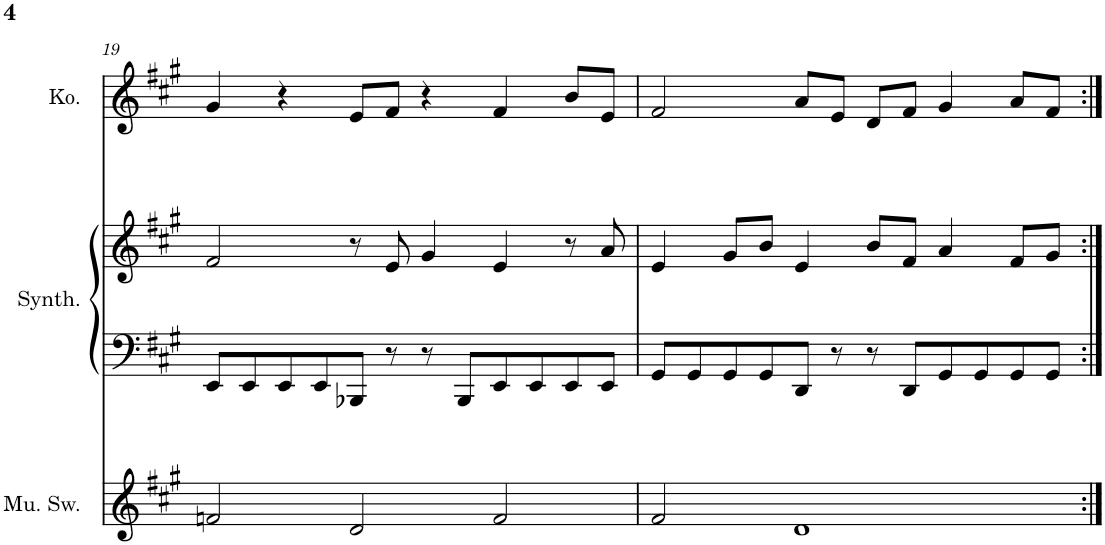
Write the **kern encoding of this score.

**kern	**kern	**kern	**kern
*part3	*part2	*part2	*part1
*staff4	*staff3	*staff2	*staff1
*I"Musical Saw	*I"Sci-fi Synthesizer	*	*I"Koto
*I'Mu. Sw.	*I'Synth.	*	*I'Ko.
!!LO:PB:g=z
*clefG2	*clefF4	*clefG2	*clefG2
*k[f#c#g#]	*k[f#c#g#]	*k[f#c#g#]	*k[f#c#g#]
*M6/4	*M6/4	*M6/4	*M6/4
=19	=19	=19	=19
2fn/	8EE/L	2f#/	4g#/
.	8EE/	.	.
.	8EE/	.	4r
.	8EE/	.	.
2d/	8BBB-X/J	8r	8e/L
.	8r	8e/	8f#/J
.	8r	4g#/	4r
.	8BBB-/L	.	.
2f/	8EE/	4e/	4f#/
.	8EE/	.	.
.	8EE/	8r	8b/L
.	8EE/J	8a/	8e/J
=20	=20	=20	=20
2f#/	8GG#/L	4e/	2f#/
.	8GG#/	.	.
.	8GG#/	8g#/L	.
.	8GG#/	8b/J	.
1d	8DD/J	4e/	8a/L
.	8r	.	8e/J
.	8r	8b/L	8d/L
.	8DD/L	8f#/J	8f#/J
.	8GG#/	4a/	4g#/
.	8GG#/	.	.
.	8GG#/	8f#/L	8a/L
.	8GG#/J	8g#/J	8f#/J
=:|!	=:|!	=:|!	=:|!
*-	*-	*-	*-
